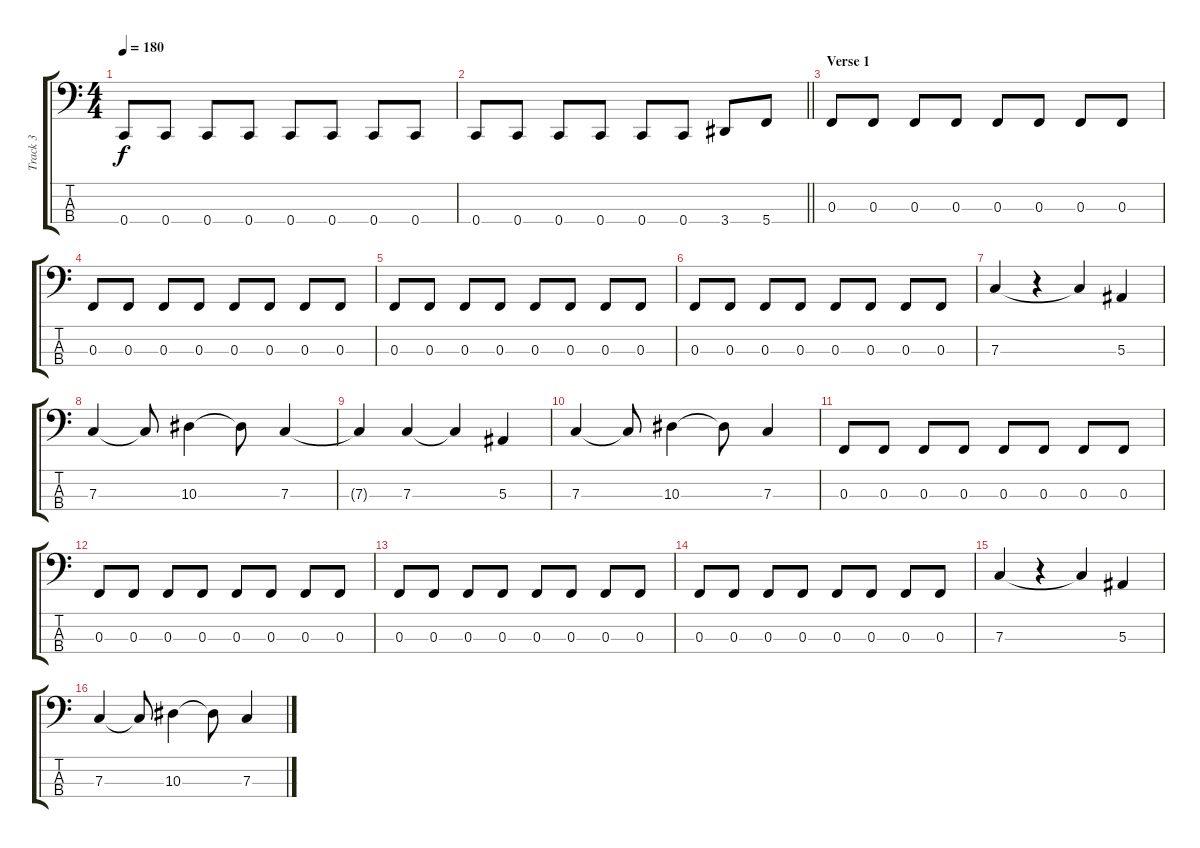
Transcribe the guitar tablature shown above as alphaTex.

\track ("Track 3" "Track 3") {instrument electricbassfinger}
\staff {score tabs}
\tuning (Eb2 Bb1 F1 C1) {hide}
\ts (4 4)
\tempo 180
\clef f4
\ks c
0.4.8{dy f} 0.4.8 0.4.8 0.4.8 0.4.8 0.4.8 0.4.8 0.4.8 |
\barLineRight lightlight
0.4.8 0.4.8 0.4.8 0.4.8 0.4.8 0.4.8 3.4.8 5.4.8 |
\section ("" "Verse 1")
0.3.8 0.3.8 0.3.8 0.3.8 0.3.8 0.3.8 0.3.8 0.3.8 |
0.3.8 0.3.8 0.3.8 0.3.8 0.3.8 0.3.8 0.3.8 0.3.8 |
0.3.8 0.3.8 0.3.8 0.3.8 0.3.8 0.3.8 0.3.8 0.3.8 |
0.3.8 0.3.8 0.3.8 0.3.8 0.3.8 0.3.8 0.3.8 0.3.8 |
7.3.4 r.4 7.3{t}.4 5.3.4 |
7.3.4 7.3{t}.8 10.3.4 10.3{t}.8 7.3.4 |
7.3{t}.4 7.3.4 7.3{t}.4 5.3.4 |
7.3.4 7.3{t}.8 10.3.4 10.3{t}.8 7.3.4 |
0.3.8 0.3.8 0.3.8 0.3.8 0.3.8 0.3.8 0.3.8 0.3.8 |
0.3.8 0.3.8 0.3.8 0.3.8 0.3.8 0.3.8 0.3.8 0.3.8 |
0.3.8 0.3.8 0.3.8 0.3.8 0.3.8 0.3.8 0.3.8 0.3.8 |
0.3.8 0.3.8 0.3.8 0.3.8 0.3.8 0.3.8 0.3.8 0.3.8 |
7.3.4 r.4 7.3{t}.4 5.3.4 |
7.3.4 7.3{t}.8 10.3.4 10.3{t}.8 7.3.4
